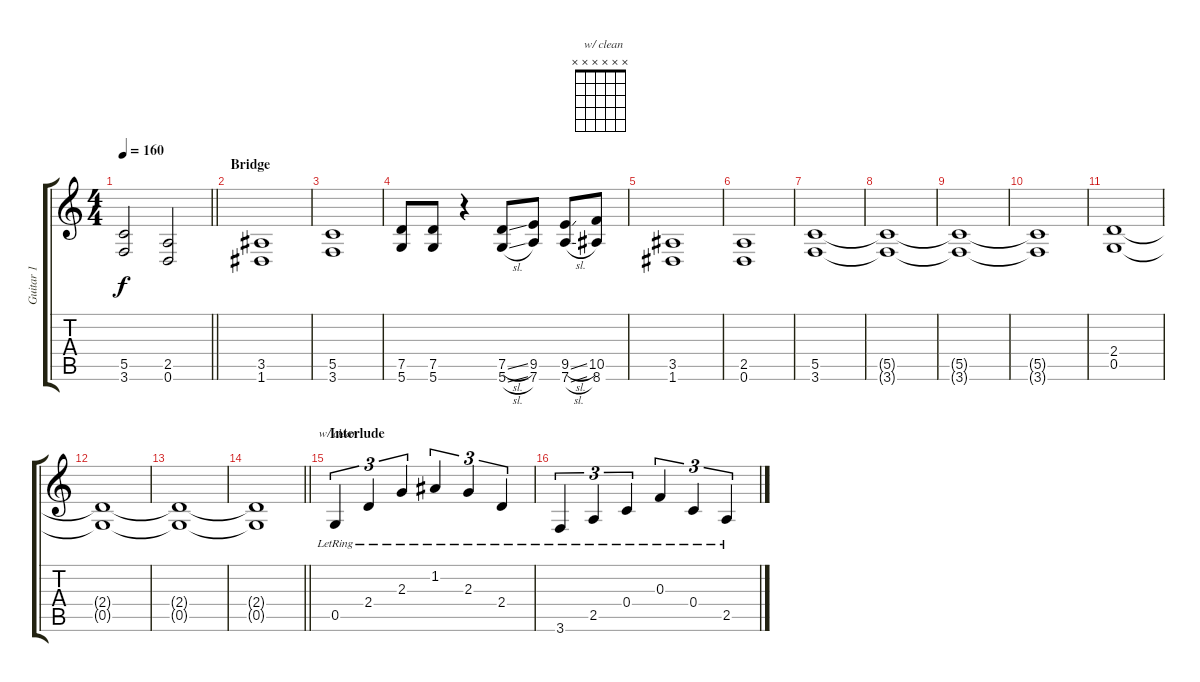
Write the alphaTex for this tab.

\track ("Guitar 1" "Guitar 1") {instrument distortionguitar}
\staff {score tabs}
\tuning (D4 A3 F3 C3 G2 D2) {hide}
\chord ("  w/ clean" x x x x x x) {firstfret 0}
\ts (4 4)
\tempo 160
\clef g2
\barLineRight lightlight
\ks c
(5.5 3.6).2{dy f} (2.5 0.6).2 |
\section ("" "Bridge")
(3.5 1.6).1 |
(5.5 3.6).1 |
(7.5 5.6).8 (7.5 5.6).8 r.4 (7.5{sl} 5.6{sl}).8 (9.5 7.6).8 (9.5{sl} 7.6{sl}).8 (10.5 8.6).8 |
(3.5 1.6).1 |
(2.5 0.6).1 |
(5.5 3.6).1 |
(5.5{t} 3.6{t}).1 |
(5.5{t} 3.6{t}).1 |
(5.5{t} 3.6{t}).1 |
(2.4 0.5).1 |
(2.4{t} 0.5{t}).1 |
(2.4{t} 0.5{t}).1 |
\barLineRight lightlight
(2.4{t} 0.5{t}).1 |
\section ("" "Interlude")
0.5{lr}.4{tu (3 2) ch "  w/ clean" instrument electricguitarclean} 2.4{lr}.4{tu (3 2)} 2.3{lr}.4{tu (3 2)} 1.2{lr}.4{tu (3 2)} 2.3{lr}.4{tu (3 2)} 2.4{lr}.4{tu (3 2)} |
3.6{lr}.4{tu (3 2)} 2.5{lr}.4{tu (3 2)} 0.4{lr}.4{tu (3 2)} 0.3{lr}.4{tu (3 2)} 0.4{lr}.4{tu (3 2)} 2.5{lr}.4{tu (3 2)}
